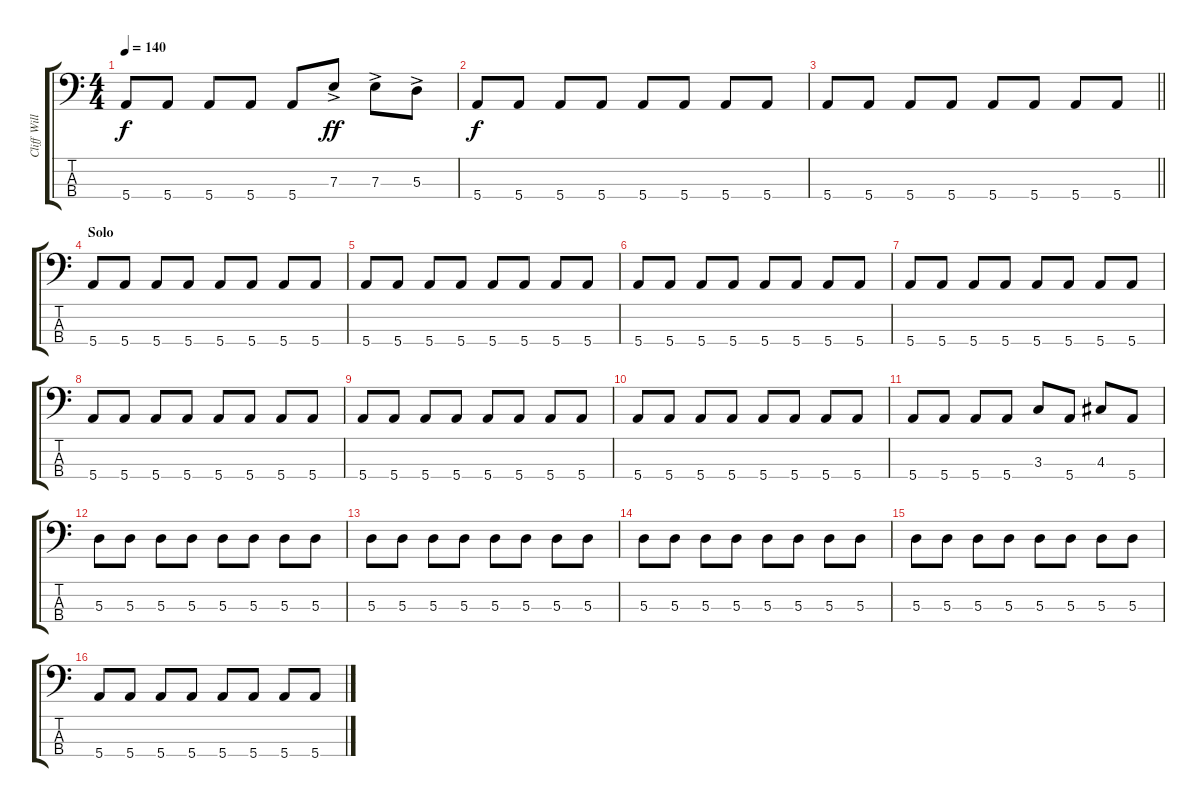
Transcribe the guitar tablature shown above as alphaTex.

\track ("Cliff Williams" "Cliff Will") {instrument electricbassfinger}
\staff {score tabs}
\tuning (G2 D2 A1 E1) {hide}
\ts (4 4)
\tempo 140
\clef f4
\ks c
5.4.8{dy f} 5.4.8 5.4.8 5.4.8 5.4.8 7.3{ac}.8{dy ff} 7.3{ac}.8 5.3{ac}.8 |
5.4.8{dy f} 5.4.8 5.4.8 5.4.8 5.4.8 5.4.8 5.4.8 5.4.8 |
\barLineRight lightlight
5.4.8 5.4.8 5.4.8 5.4.8 5.4.8 5.4.8 5.4.8 5.4.8 |
\section ("" "Solo")
5.4.8 5.4.8 5.4.8 5.4.8 5.4.8 5.4.8 5.4.8 5.4.8 |
5.4.8 5.4.8 5.4.8 5.4.8 5.4.8 5.4.8 5.4.8 5.4.8 |
5.4.8 5.4.8 5.4.8 5.4.8 5.4.8 5.4.8 5.4.8 5.4.8 |
5.4.8 5.4.8 5.4.8 5.4.8 5.4.8 5.4.8 5.4.8 5.4.8 |
5.4.8 5.4.8 5.4.8 5.4.8 5.4.8 5.4.8 5.4.8 5.4.8 |
5.4.8 5.4.8 5.4.8 5.4.8 5.4.8 5.4.8 5.4.8 5.4.8 |
5.4.8 5.4.8 5.4.8 5.4.8 5.4.8 5.4.8 5.4.8 5.4.8 |
5.4.8 5.4.8 5.4.8 5.4.8 3.3.8 5.4.8 4.3.8 5.4.8 |
5.3.8 5.3.8 5.3.8 5.3.8 5.3.8 5.3.8 5.3.8 5.3.8 |
5.3.8 5.3.8 5.3.8 5.3.8 5.3.8 5.3.8 5.3.8 5.3.8 |
5.3.8 5.3.8 5.3.8 5.3.8 5.3.8 5.3.8 5.3.8 5.3.8 |
5.3.8 5.3.8 5.3.8 5.3.8 5.3.8 5.3.8 5.3.8 5.3.8 |
5.4.8 5.4.8 5.4.8 5.4.8 5.4.8 5.4.8 5.4.8 5.4.8
